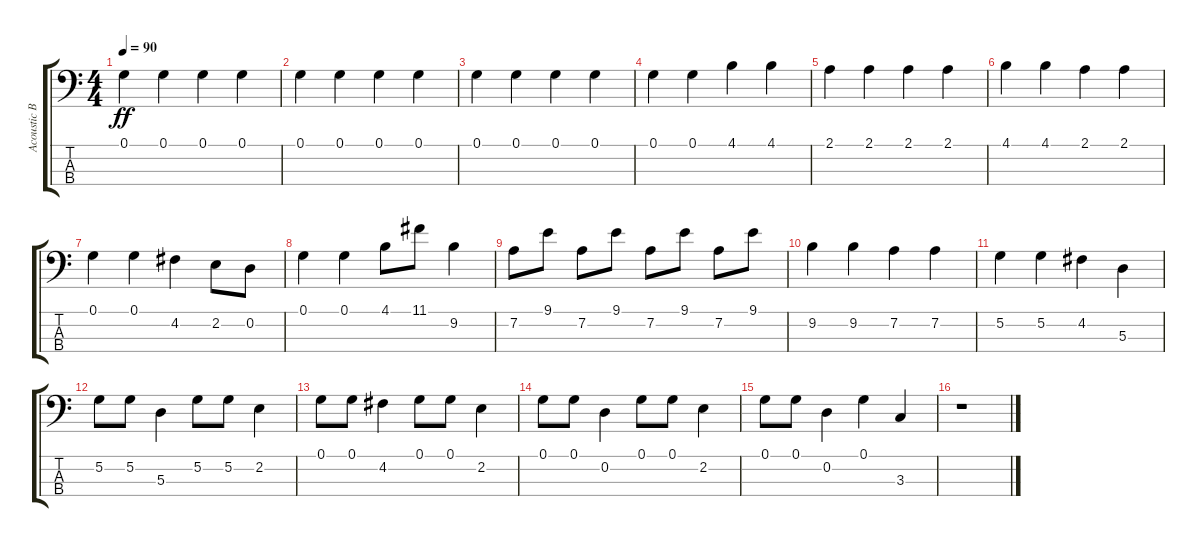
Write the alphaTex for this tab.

\track ("Acoustic Bass" "Acoustic B") {instrument acousticbass}
\staff {score tabs}
\tuning (G2 D2 A1 E1) {hide}
\ts (4 4)
\tempo 90
\clef f4
\ks c
0.1.4{dy ff} 0.1.4 0.1.4 0.1.4 |
0.1.4 0.1.4 0.1.4 0.1.4 |
0.1.4 0.1.4 0.1.4 0.1.4 |
0.1.4 0.1.4 4.1.4 4.1.4 |
2.1.4 2.1.4 2.1.4 2.1.4 |
4.1.4 4.1.4 2.1.4 2.1.4 |
0.1.4 0.1.4 4.2.4 2.2.8 0.2.8 |
0.1.4 0.1.4 4.1.8 11.1.8 9.2.4 |
7.2.8 9.1.8 7.2.8 9.1.8 7.2.8 9.1.8 7.2.8 9.1.8 |
9.2.4 9.2.4 7.2.4 7.2.4 |
5.2.4 5.2.4 4.2.4 5.3.4 |
5.2.8 5.2.8 5.3.4 5.2.8 5.2.8 2.2.4 |
0.1.8 0.1.8 4.2.4 0.1.8 0.1.8 2.2.4 |
0.1.8 0.1.8 0.2.4 0.1.8 0.1.8 2.2.4 |
0.1.8 0.1.8 0.2.4 0.1.4 3.3.4 |
r.1
